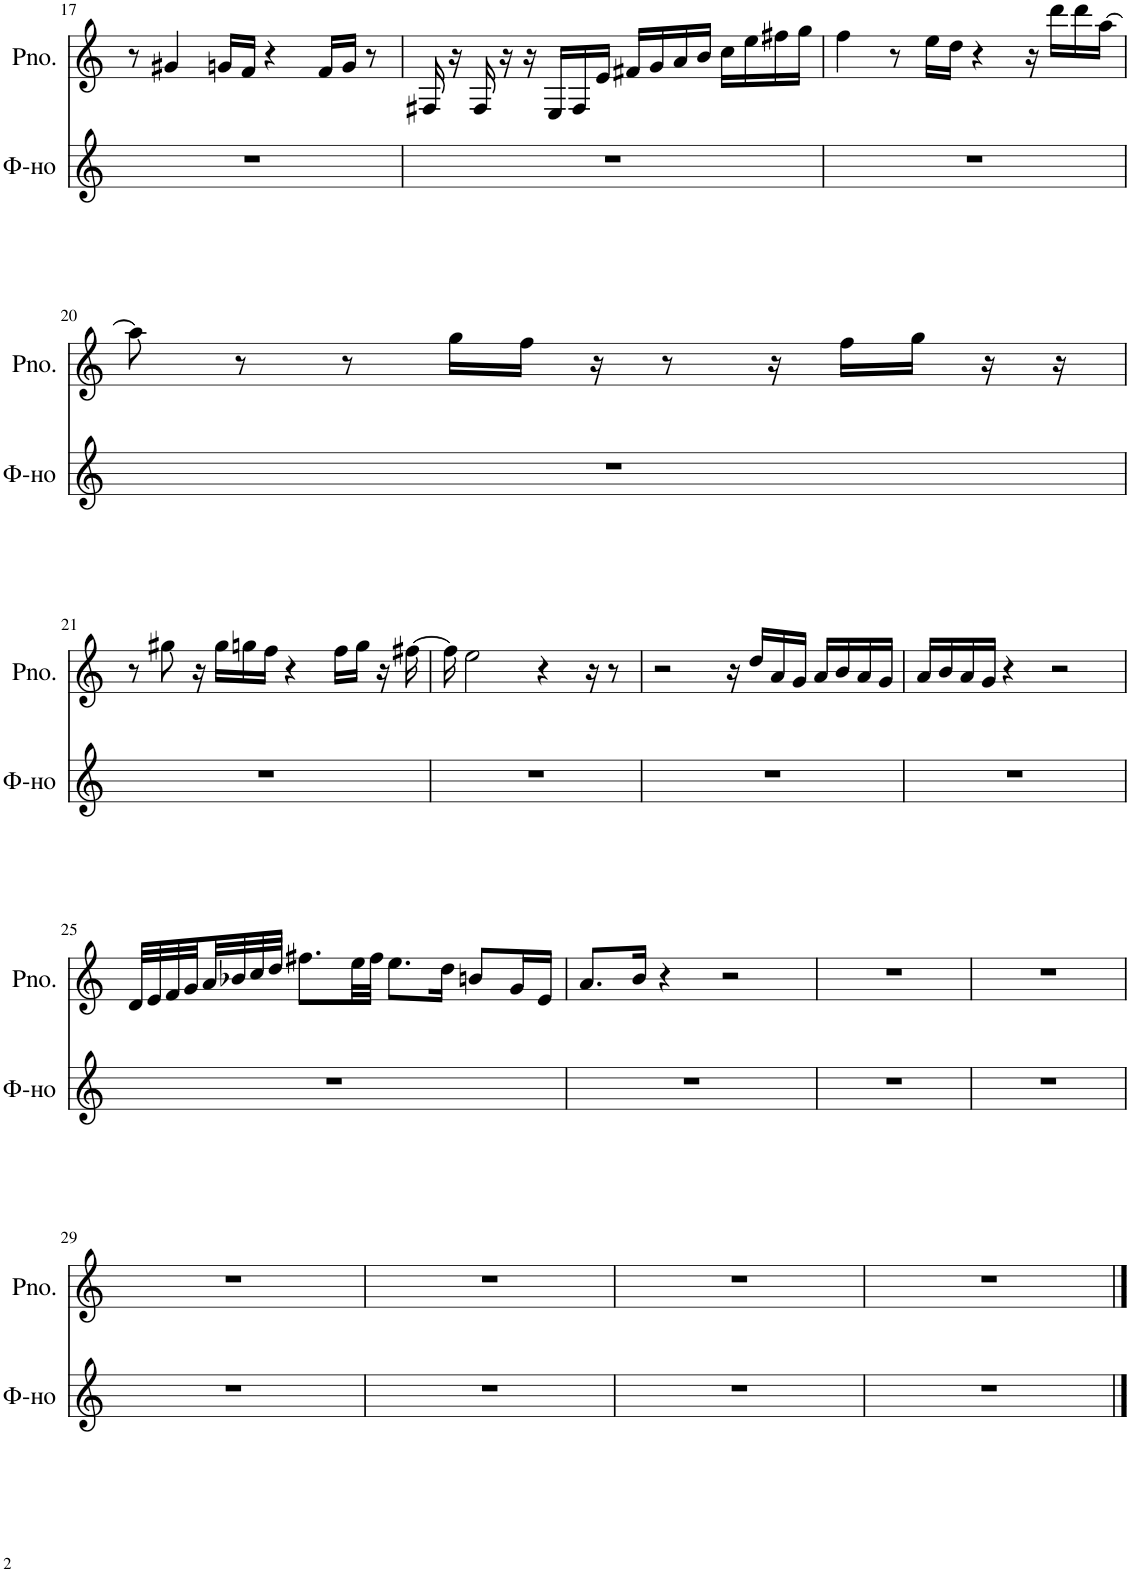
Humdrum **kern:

**kern	**kern
*part2	*part1
*staff2	*staff1
*I"Фортепиано	*I"Piano
*	*I'Pno.
!!LO:PB:g=z
*clefG2	*clefG2
*k[]	*k[]
*M4/4	*M4/4
=17	=17
1r	8r
.	4g#X/
.	16gn/LL
.	16f/JJ
.	4r
.	16f/LL
.	16g/JJ
.	8r
=18	=18
1r	16F#X/
.	16r
.	16F#/
.	16r
.	16r
.	16E/LL
.	16F#/
.	16e/JJ
.	16f#X/LL
.	16g/
.	16a/
.	16b/JJ
.	16cc\LL
.	16ee\
.	16ff#X\
.	16gg\JJ
=19	=19
1r	4ff\
.	8r
.	16ee\LL
.	16dd\JJ
.	4r
.	16r
.	16ddd\LL
.	16ddd\
.	[16aa\JJ
!!LO:LB:g=z
=20	=20
1r	8aa\]
.	8r
.	8r
.	16gg\LL
.	16ff\JJ
.	16r
.	8r
.	16r
.	16ff\LL
.	16gg\JJ
.	16r
.	16r
!!LO:LB:g=z
=21	=21
1r	8r
.	8gg#X\
.	16r
.	16gg#\LL
.	16ggn\
.	16ff\JJ
.	4r
.	16ff\LL
.	16gg\JJ
.	16r
.	[16ff#X\
=22	=22
1r	16ff#\]
.	2ee\
.	4r
.	16r
.	8r
=23	=23
1r	2r
.	16r
.	16dd/LL
.	16a/
.	16g/JJ
.	16a/LL
.	16b/
.	16a/
.	16g/JJ
=24	=24
1r	16a/LL
.	16b/
.	16a/
.	16g/JJ
.	4r
.	2r
!!LO:LB:g=z
=25	=25
1r	32d/LLL
.	32e/
.	32f/
.	32g/
.	32a/
.	32b-X/
.	32cc/
.	32dd/JJJ
.	8.ff#X\L
.	32ee\LL
.	32ff#\JJJ
.	8.ee\L
.	16dd\Jk
.	8bn/L
.	16g/L
.	16e/JJ
=26	=26
1r	8.a/L
.	16b/Jk
.	4r
.	2r
=27	=27
1r	1r
=28	=28
1r	1r
!!LO:LB:g=z
=29	=29
1r	1r
=30	=30
1r	1r
=31	=31
1r	1r
=32	=32
1r	1r
==	==
*-	*-
